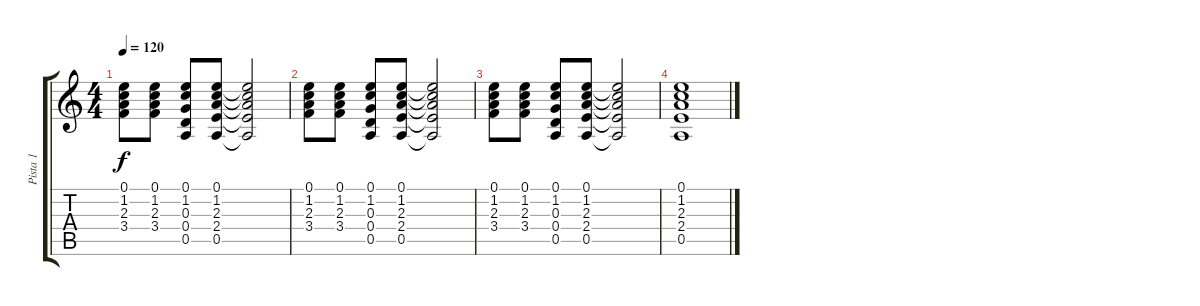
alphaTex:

\track ("Pista 1" "Pista 1") {instrument acousticguitarsteel}
\staff {score tabs}
\tuning (E4 B3 G3 D3 A2 E2) {hide}
\ts (4 4)
\tempo 120
\clef g2
\ks c
(0.1 1.2 2.3 3.4).8{dy f} (0.1 1.2 2.3 3.4).8 (0.1 1.2 0.3 0.4 0.5).8 (0.1 1.2 2.3 2.4 0.5).8 (0.1{t} 1.2{t} 2.3{t} 2.4{t} 0.5{t}).2 |
(0.1 1.2 2.3 3.4).8 (0.1 1.2 2.3 3.4).8 (0.1 1.2 0.3 0.4 0.5).8 (0.1 1.2 2.3 2.4 0.5).8 (0.1{t} 1.2{t} 2.3{t} 2.4{t} 0.5{t}).2 |
(0.1 1.2 2.3 3.4).8 (0.1 1.2 2.3 3.4).8 (0.1 1.2 0.3 0.4 0.5).8 (0.1 1.2 2.3 2.4 0.5).8 (0.1{t} 1.2{t} 2.3{t} 2.4{t} 0.5{t}).2 |
(0.1 1.2 2.3 2.4 0.5).1
